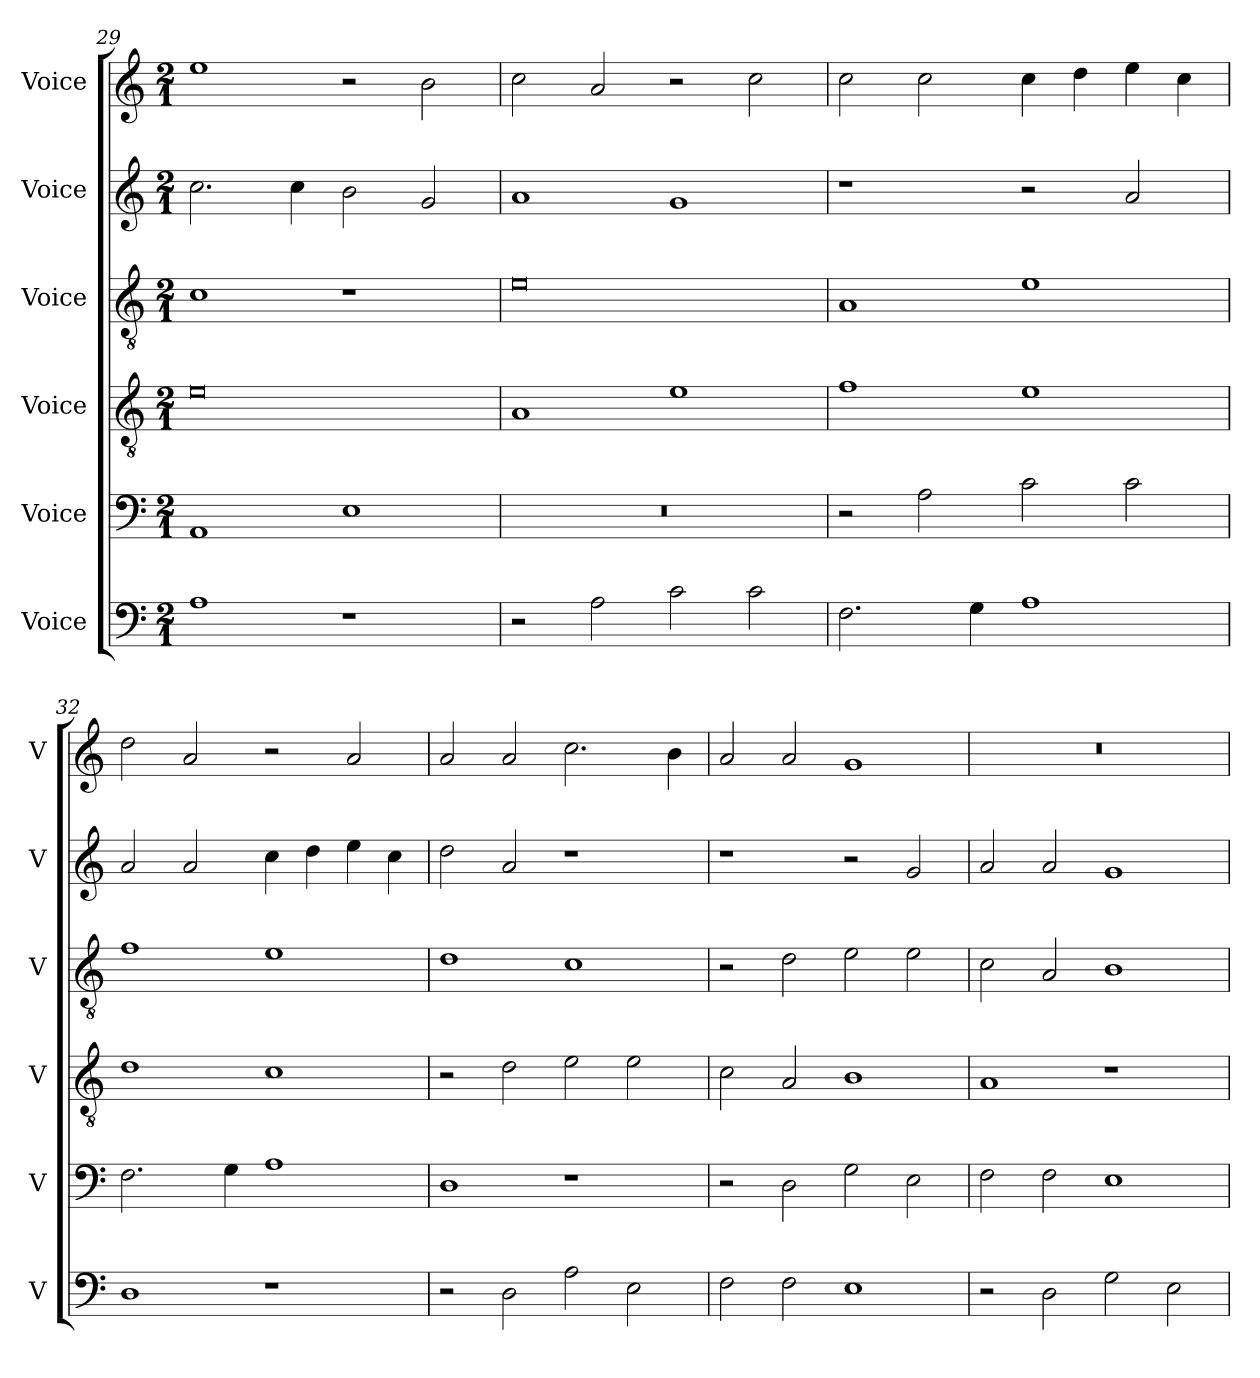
**kern	**kern	**kern	**kern	**kern	**kern
*part6	*part5	*part4	*part3	*part2	*part1
*staff6	*staff5	*staff4	*staff3	*staff2	*staff1
*I"Voice	*I"Voice	*I"Voice	*I"Voice	*I"Voice	*I"Voice
*I'V	*I'V	*I'V	*I'V	*I'V	*I'V
!!LO:PB:g=z
*clefF4	*clefF4	*clefGv2	*clefGv2	*clefG2	*clefG2
*k[]	*k[]	*k[]	*k[]	*k[]	*k[]
*M2/1	*M2/1	*M2/1	*M2/1	*M2/1	*M2/1
=29	=29	=29	=29	=29	=29
1A	1AA	0e	1c	2.cc\	1ee
.	.	.	.	4cc\	.
1r	1E	.	1r	2b\	2r
.	.	.	.	2g/	2b\
=30	=30	=30	=30	=30	=30
2r	0r	1A	0e	1a	2cc\
2A\	.	.	.	.	2a/
2c\	.	1e	.	1g	2r
2c\	.	.	.	.	2cc\
=31	=31	=31	=31	=31	=31
2.F\	2r	1f	1A	1r	2cc\
.	2A\	.	.	.	2cc\
4G\	.	.	.	.	.
1A	2c\	1e	1e	2r	4cc\
.	.	.	.	.	4dd\
.	2c\	.	.	2a/	4ee\
.	.	.	.	.	4cc\
!!LO:LB:g=z
=32	=32	=32	=32	=32	=32
1D	2.F\	1d	1f	2a/	2dd\
.	.	.	.	2a/	2a/
.	4G\	.	.	.	.
1r	1A	1c	1e	4cc\	2r
.	.	.	.	4dd\	.
.	.	.	.	4ee\	2a/
.	.	.	.	4cc\	.
=33	=33	=33	=33	=33	=33
2r	1D	2r	1d	2dd\	2a/
2D\	.	2d\	.	2a/	2a/
2A\	1r	2e\	1c	1r	2.cc\
2E\	.	2e\	.	.	.
.	.	.	.	.	4b\
=34	=34	=34	=34	=34	=34
2F\	2r	2c\	2r	1r	2a/
2F\	2D\	2A/	2d\	.	2a/
1E	2G\	1B	2e\	2r	1g
.	2E\	.	2e\	2g/	.
=35	=35	=35	=35	=35	=35
2r	2F\	1A	2c\	2a/	0r
2D\	2F\	.	2A/	2a/	.
2G\	1E	1r	1B	1g	.
2E\	.	.	.	.	.
=	=	=	=	=	=
*-	*-	*-	*-	*-	*-
